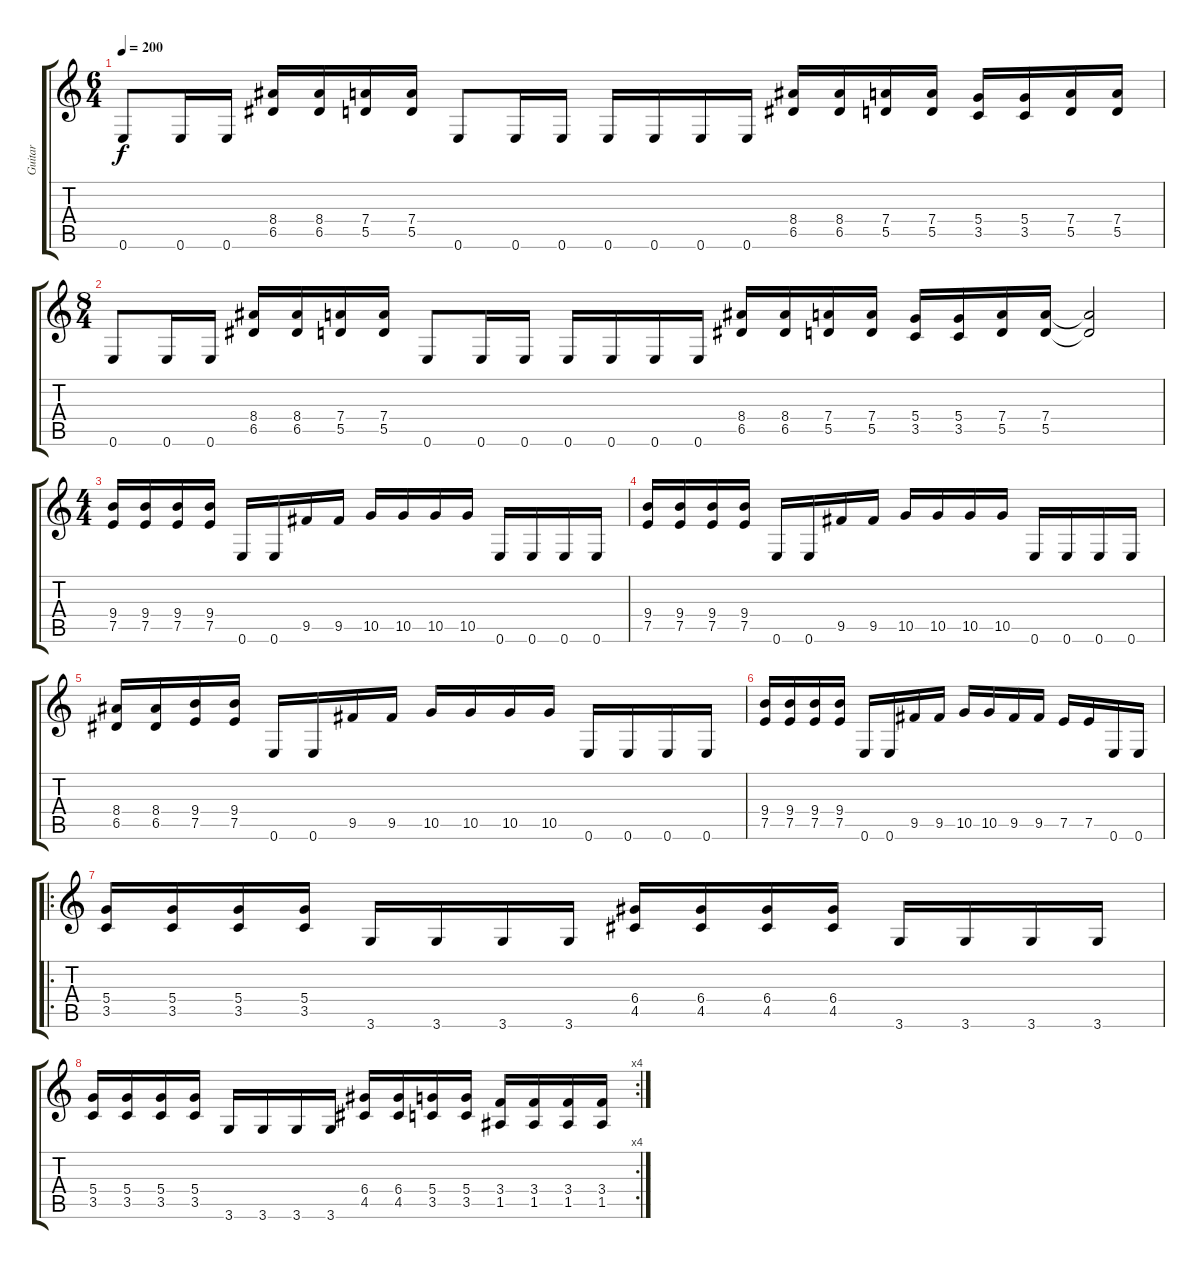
\track ("Guitar" "Guitar") {instrument distortionguitar}
\staff {score tabs}
\tuning (E4 B3 G3 D3 A2 E2) {hide}
\ts (6 4)
\tempo 200
\clef g2
\ks c
0.6.8{dy f} 0.6.16 0.6.16 (8.4 6.5).16 (8.4 6.5).16 (7.4 5.5).16 (7.4 5.5).16 0.6.8 0.6.16 0.6.16 0.6.16 0.6.16 0.6.16 0.6.16 (8.4 6.5).16 (8.4 6.5).16 (7.4 5.5).16 (7.4 5.5).16 (5.4 3.5).16 (5.4 3.5).16 (7.4 5.5).16 (7.4 5.5).16 |
\ts (8 4)
0.6.8 0.6.16 0.6.16 (8.4 6.5).16 (8.4 6.5).16 (7.4 5.5).16 (7.4 5.5).16 0.6.8 0.6.16 0.6.16 0.6.16 0.6.16 0.6.16 0.6.16 (8.4 6.5).16 (8.4 6.5).16 (7.4 5.5).16 (7.4 5.5).16 (5.4 3.5).16 (5.4 3.5).16 (7.4 5.5).16 (7.4 5.5).16 (7.4{t} 5.5{t}).2 |
\ts (4 4)
(9.4 7.5).16 (9.4 7.5).16 (9.4 7.5).16 (9.4 7.5).16 0.6.16 0.6.16 9.5.16 9.5.16 10.5.16 10.5.16 10.5.16 10.5.16 0.6.16 0.6.16 0.6.16 0.6.16 |
(9.4 7.5).16 (9.4 7.5).16 (9.4 7.5).16 (9.4 7.5).16 0.6.16 0.6.16 9.5.16 9.5.16 10.5.16 10.5.16 10.5.16 10.5.16 0.6.16 0.6.16 0.6.16 0.6.16 |
(8.4 6.5).16 (8.4 6.5).16 (9.4 7.5).16 (9.4 7.5).16 0.6.16 0.6.16 9.5.16 9.5.16 10.5.16 10.5.16 10.5.16 10.5.16 0.6.16 0.6.16 0.6.16 0.6.16 |
(9.4 7.5).16 (9.4 7.5).16 (9.4 7.5).16 (9.4 7.5).16 0.6.16 0.6.16 9.5.16 9.5.16 10.5.16 10.5.16 9.5.16 9.5.16 7.5.16 7.5.16 0.6.16 0.6.16 |
\ro
(5.4 3.5).16 (5.4 3.5).16 (5.4 3.5).16 (5.4 3.5).16 3.6.16 3.6.16 3.6.16 3.6.16 (6.4 4.5).16 (6.4 4.5).16 (6.4 4.5).16 (6.4 4.5).16 3.6.16 3.6.16 3.6.16 3.6.16 |
\rc 4
(5.4 3.5).16 (5.4 3.5).16 (5.4 3.5).16 (5.4 3.5).16 3.6.16 3.6.16 3.6.16 3.6.16 (6.4 4.5).16 (6.4 4.5).16 (5.4 3.5).16 (5.4 3.5).16 (3.4 1.5).16 (3.4 1.5).16 (3.4 1.5).16 (3.4 1.5).16
